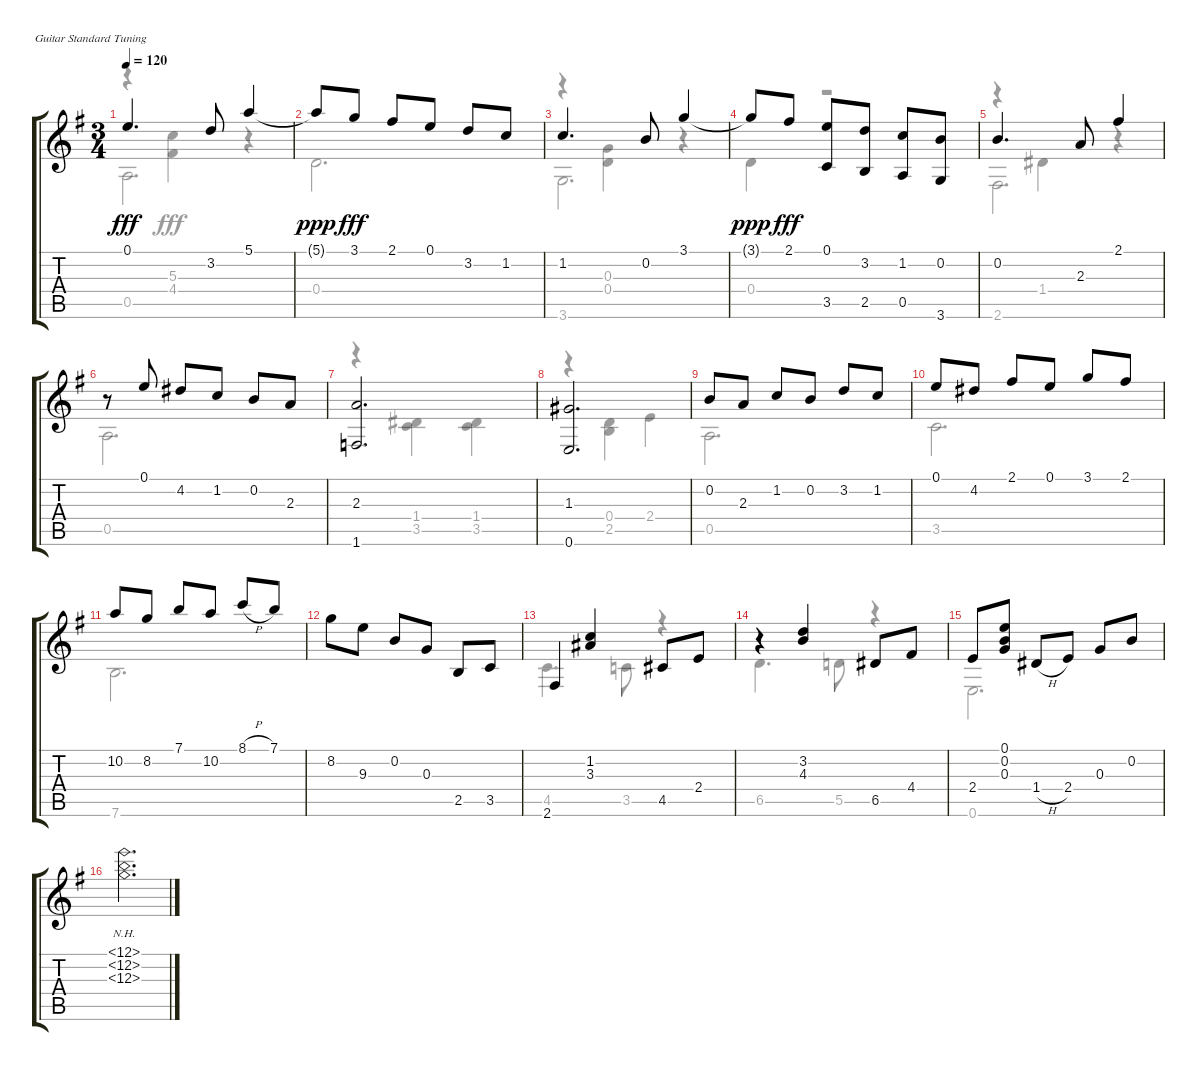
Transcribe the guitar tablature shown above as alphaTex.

\bracketExtendMode groupsimilarinstruments
\firstSystemTrackNameOrientation horizontal
\otherSystemsTrackNameOrientation horizontal
\track "" {instrument acousticguitarnylon}
\staff {score tabs}
\tuning (E4 B3 G3 D3 A2 E2)
\voice
\ts (3 4)
\tempo 120
\clef g2
\ks g
0.1.4{d dy fff} 3.2.8 5.1.4 |
5.1{t}.8{dy ppp} 3.1.8{dy fff} 2.1.8 0.1.8 3.2.8 1.2.8 |
1.2.4{d} 0.2.8 3.1.4 |
3.1{t}.8{dy ppp} 2.1.8{dy fff} (0.1 3.5).8 (3.2 2.5).8 (1.2 0.5).8 (0.2 3.6).8 |
0.2.4{d} 2.3.8 2.1.4 |
r.8 0.1.8 4.2.8 1.2.8 0.2.8 2.3.8 |
(2.3 1.6).2{d} |
(1.3 0.6).2{d} |
0.2.8 2.3.8 1.2.8 0.2.8 3.2.8 1.2.8 |
0.1.8 4.2.8 2.1.8 0.1.8 3.1.8 2.1.8 |
10.2.8 8.2.8 7.1.8 10.2.8 8.1{h}.8 7.1.8 |
8.2.8 9.3.8 0.2.8 0.3.8 2.5.8 3.5.8 |
2.6.4 (1.2 3.3).4 4.5.8 2.4.8 |
r.4 (3.2 4.3).4 6.5.8 4.4.8 |
2.4.8 (0.1 0.2 0.3).8 1.4{h}.8 2.4.8 0.3.8 0.2.8 |
(0.1{nh} 0.2{nh} 0.3{nh}).2{d}
\voice
\clef g2
\ottava regular
\simile none
\ks g
r.4{dy fff} (5.3 4.4).4 r.4 |
0.4.2{d} |
r.4 (0.3 0.4).4 r.4 |
0.4.4 r.2 |
r.4 1.4.4 r.4 |
0.5.2{d} |
r.4 (1.4 3.5).4 (1.4 3.5).4 |
r.4 (0.4 2.5).4 2.4.4 |
0.5.2{d} |
3.5.2{d} |
7.6.2{d} |
|
4.5.4{d} 3.5.8 r.4 |
6.5.4{d} 5.5.8 r.4 |
0.6.2{d} |
\voice
\clef g2
\ottava regular
\simile none
\ks g
0.5.2{d dy fff} |
|
3.6.2{d} |
|
2.6.2{d} |
|
|
|
|
|
|
|
|
|
|
